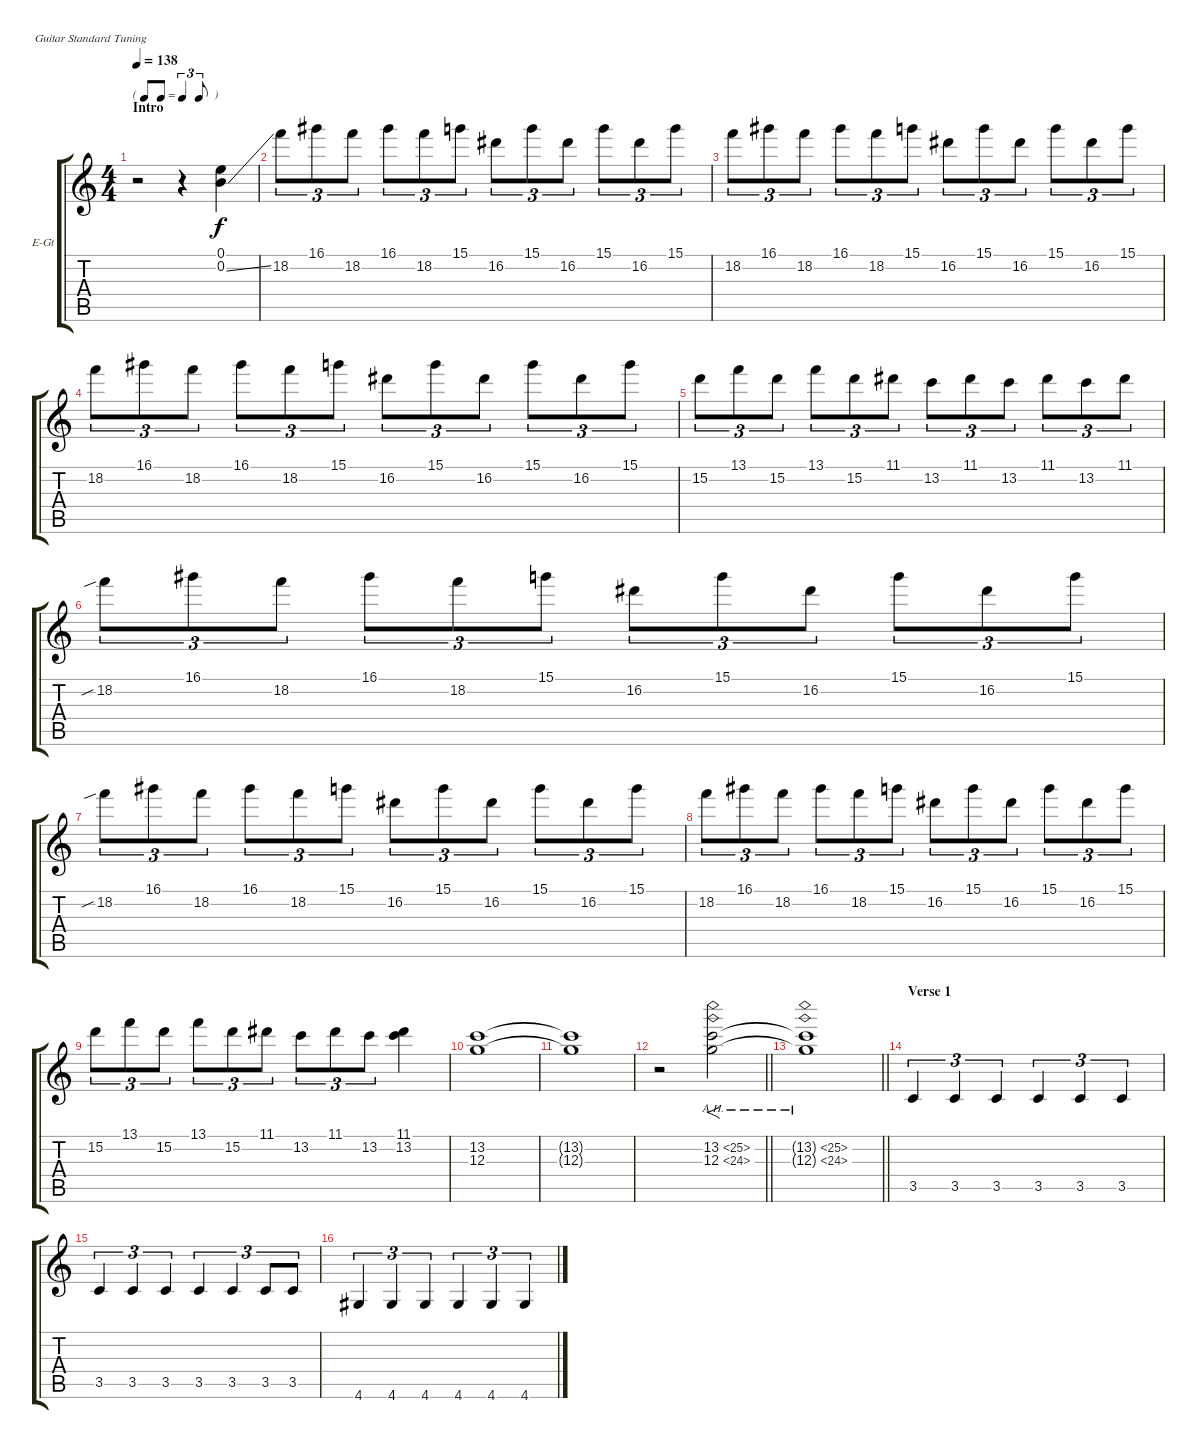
\bracketExtendMode groupsimilarinstruments
\firstSystemTrackNameOrientation horizontal
\otherSystemsTrackNameOrientation horizontal
\track ("Nick" "E-Gt") {instrument overdrivenguitar}
\staff {score tabs}
\tuning (E4 B3 G3 D3 A2 E2)
\ts (4 4)
\beaming (8 2 2 2 2)
\tf triplet8th
\section ("" "Intro")
\tempo 138
\clef g2
\ks c
r.2{dy f instrument overdrivenguitar} r.4 (0.1 0.2{ss}).4 |
18.2.8{tu (3 2)} 16.1.8{tu (3 2)} 18.2.8{tu (3 2)} 16.1.8{tu (3 2)} 18.2.8{tu (3 2)} 15.1.8{tu (3 2)} 16.2.8{tu (3 2)} 15.1.8{tu (3 2)} 16.2.8{tu (3 2)} 15.1.8{tu (3 2)} 16.2.8{tu (3 2)} 15.1.8{tu (3 2)} |
18.2.8{tu (3 2)} 16.1.8{tu (3 2)} 18.2.8{tu (3 2)} 16.1.8{tu (3 2)} 18.2.8{tu (3 2)} 15.1.8{tu (3 2)} 16.2.8{tu (3 2)} 15.1.8{tu (3 2)} 16.2.8{tu (3 2)} 15.1.8{tu (3 2)} 16.2.8{tu (3 2)} 15.1.8{tu (3 2)} |
18.2.8{tu (3 2)} 16.1.8{tu (3 2)} 18.2.8{tu (3 2)} 16.1.8{tu (3 2)} 18.2.8{tu (3 2)} 15.1.8{tu (3 2)} 16.2.8{tu (3 2)} 15.1.8{tu (3 2)} 16.2.8{tu (3 2)} 15.1.8{tu (3 2)} 16.2.8{tu (3 2)} 15.1.8{tu (3 2)} |
15.2.8{tu (3 2)} 13.1.8{tu (3 2)} 15.2.8{tu (3 2)} 13.1.8{tu (3 2)} 15.2.8{tu (3 2)} 11.1.8{tu (3 2)} 13.2.8{tu (3 2)} 11.1.8{tu (3 2)} 13.2.8{tu (3 2)} 11.1.8{tu (3 2)} 13.2.8{tu (3 2)} 11.1.8{tu (3 2)} |
18.2{sib}.8{tu (3 2)} 16.1.8{tu (3 2)} 18.2.8{tu (3 2)} 16.1.8{tu (3 2)} 18.2.8{tu (3 2)} 15.1.8{tu (3 2)} 16.2.8{tu (3 2)} 15.1.8{tu (3 2)} 16.2.8{tu (3 2)} 15.1.8{tu (3 2)} 16.2.8{tu (3 2)} 15.1.8{tu (3 2)} |
18.2{sib}.8{tu (3 2)} 16.1.8{tu (3 2)} 18.2.8{tu (3 2)} 16.1.8{tu (3 2)} 18.2.8{tu (3 2)} 15.1.8{tu (3 2)} 16.2.8{tu (3 2)} 15.1.8{tu (3 2)} 16.2.8{tu (3 2)} 15.1.8{tu (3 2)} 16.2.8{tu (3 2)} 15.1.8{tu (3 2)} |
18.2.8{tu (3 2)} 16.1.8{tu (3 2)} 18.2.8{tu (3 2)} 16.1.8{tu (3 2)} 18.2.8{tu (3 2)} 15.1.8{tu (3 2)} 16.2.8{tu (3 2)} 15.1.8{tu (3 2)} 16.2.8{tu (3 2)} 15.1.8{tu (3 2)} 16.2.8{tu (3 2)} 15.1.8{tu (3 2)} |
15.2.8{tu (3 2)} 13.1.8{tu (3 2)} 15.2.8{tu (3 2)} 13.1.8{tu (3 2)} 15.2.8{tu (3 2)} 11.1.8{tu (3 2)} 13.2.8{tu (3 2)} 11.1.8{tu (3 2)} 13.2.8{tu (3 2)} (11.1 13.2).4 |
(13.2 12.3).1 |
(13.2{t} 12.3{t}).1 |
\barLineRight lightlight
r.2 (13.2{ah 12} 12.3{ah 12}).2{f} |
\barLineRight lightlight
(13.2{ah 12 t} 12.3{ah 12 t}).1 |
\section ("" "Verse 1")
3.5.4{tu (3 2)} 3.5.4{tu (3 2)} 3.5.4{tu (3 2)} 3.5.4{tu (3 2)} 3.5.4{tu (3 2)} 3.5.4{tu (3 2)} |
3.5.4{tu (3 2)} 3.5.4{tu (3 2)} 3.5.4{tu (3 2)} 3.5.4{tu (3 2)} 3.5.4{tu (3 2)} 3.5.8{tu (3 2)} 3.5.8{tu (3 2)} |
4.6.4{tu (3 2)} 4.6.4{tu (3 2)} 4.6.4{tu (3 2)} 4.6.4{tu (3 2)} 4.6.4{tu (3 2)} 4.6.4{tu (3 2)}
